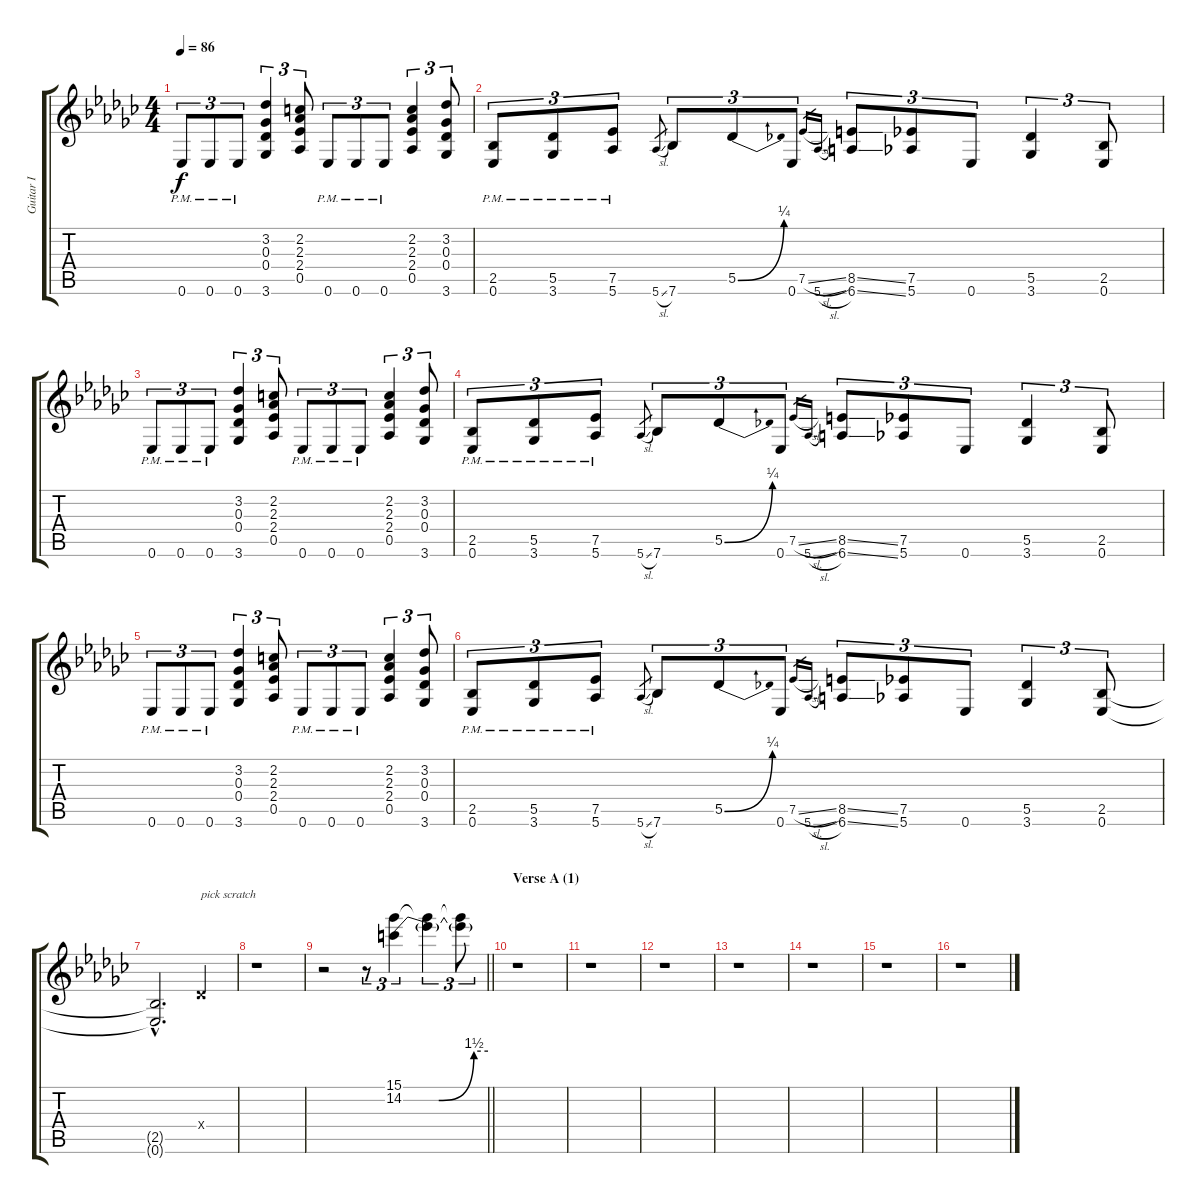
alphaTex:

\track ("Guitar I" "Guitar I") {instrument distortionguitar}
\staff {score tabs}
\tuning (Eb4 Bb3 Gb3 Db3 Ab2 Eb2) {hide}
\ts (4 4)
\tempo 86
\clef g2
\ks ebminor
0.6{pm}.8{tu (3 2) dy f} 0.6{pm}.8{tu (3 2)} 0.6{pm}.8{tu (3 2)} (3.2 0.3 0.4 3.6).4{tu (3 2)} (2.2 2.3 2.4 0.5).8{tu (3 2)} 0.6{pm}.8{tu (3 2)} 0.6{pm}.8{tu (3 2)} 0.6{pm}.8{tu (3 2)} (2.2 2.3 2.4 0.5).4{tu (3 2)} (3.2 0.3 0.4 3.6).8{tu (3 2)} |
(2.5{pm} 0.6{pm}).8{tu (3 2)} (5.5{pm} 3.6{pm}).8{tu (3 2)} (7.5{pm} 5.6{pm}).8{tu (3 2)} 5.6{sl}.8{gr} 7.6.8{tu (3 2)} 5.5{be (bend 0 0 60 1)}.8{tu (3 2)} 0.6.8{tu (3 2)} 7.5{sl}.16{gr} 5.6{sl}.16{gr} (8.5{ss} 6.6{ss}).8{tu (3 2)} (7.5 5.6).8{tu (3 2)} 0.6.8{tu (3 2)} (5.5 3.6).4{tu (3 2)} (2.5 0.6).8{tu (3 2)} |
0.6{pm}.8{tu (3 2)} 0.6{pm}.8{tu (3 2)} 0.6{pm}.8{tu (3 2)} (3.2 0.3 0.4 3.6).4{tu (3 2)} (2.2 2.3 2.4 0.5).8{tu (3 2)} 0.6{pm}.8{tu (3 2)} 0.6{pm}.8{tu (3 2)} 0.6{pm}.8{tu (3 2)} (2.2 2.3 2.4 0.5).4{tu (3 2)} (3.2 0.3 0.4 3.6).8{tu (3 2)} |
(2.5{pm} 0.6{pm}).8{tu (3 2)} (5.5{pm} 3.6{pm}).8{tu (3 2)} (7.5{pm} 5.6{pm}).8{tu (3 2)} 5.6{sl}.8{gr} 7.6.8{tu (3 2)} 5.5{be (bend 0 0 60 1)}.8{tu (3 2)} 0.6.8{tu (3 2)} 7.5{sl}.16{gr} 5.6{sl}.16{gr} (8.5{ss} 6.6{ss}).8{tu (3 2)} (7.5 5.6).8{tu (3 2)} 0.6.8{tu (3 2)} (5.5 3.6).4{tu (3 2)} (2.5 0.6).8{tu (3 2)} |
0.6{pm}.8{tu (3 2)} 0.6{pm}.8{tu (3 2)} 0.6{pm}.8{tu (3 2)} (3.2 0.3 0.4 3.6).4{tu (3 2)} (2.2 2.3 2.4 0.5).8{tu (3 2)} 0.6{pm}.8{tu (3 2)} 0.6{pm}.8{tu (3 2)} 0.6{pm}.8{tu (3 2)} (2.2 2.3 2.4 0.5).4{tu (3 2)} (3.2 0.3 0.4 3.6).8{tu (3 2)} |
(2.5{pm} 0.6{pm}).8{tu (3 2)} (5.5{pm} 3.6{pm}).8{tu (3 2)} (7.5{pm} 5.6{pm}).8{tu (3 2)} 5.6{sl}.8{gr} 7.6.8{tu (3 2)} 5.5{be (bend 0 0 60 1)}.8{tu (3 2)} 0.6.8{tu (3 2)} 7.5{sl}.16{gr} 5.6{sl}.16{gr} (8.5{ss} 6.6{ss}).8{tu (3 2)} (7.5 5.6).8{tu (3 2)} 0.6.8{tu (3 2)} (5.5 3.6).4{tu (3 2)} (2.5 0.6).8{tu (3 2)} |
(2.5{hac t} 0.6{hac t}).2{d} 0.4{x}.4{txt "pick scratch"} |
r.1 |
\barLineRight lightlight
r.2 r.8{tu (3 2)} (15.1 14.2{be (custom 0 0 25 0 50 6 60 6)}).4{tu (3 2)} (15.1{t} 14.2{t}).4{tu (3 2)} (15.1{t} 14.2{t}).8{tu (3 2)} |
\section ("" "Verse A (1)")
r.1 |
r.1 |
r.1 |
r.1 |
r.1 |
r.1 |
r.1
